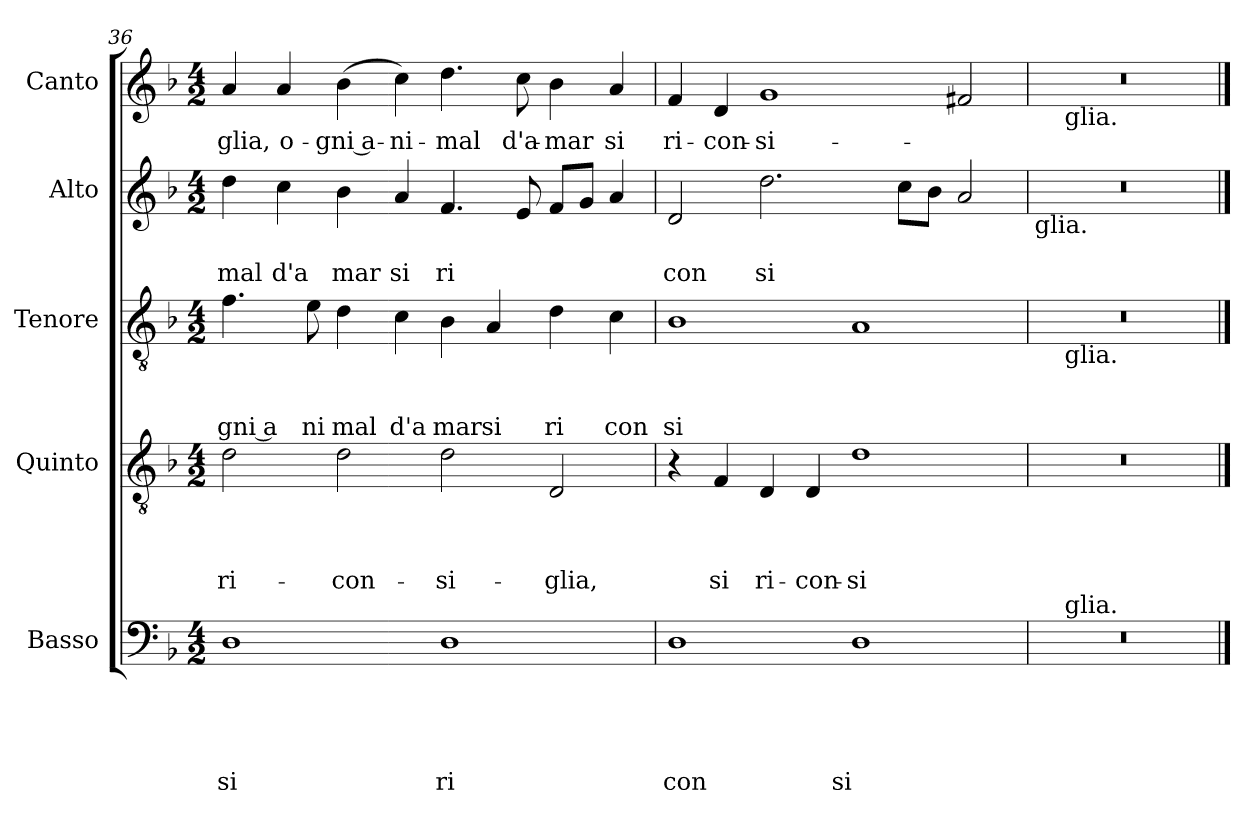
**kern	**text	**text	**text	**text	**text	**kern	**text	**text	**text	**text	**kern	**text	**text	**text	**kern	**text	**text	**kern	**text
*part5	*part5	*part5	*part5	*part5	*part5	*part4	*part4	*part4	*part4	*part4	*part3	*part3	*part3	*part3	*part2	*part2	*part2	*part1	*part1
*staff5	*staff5	*staff5	*staff5	*staff5	*staff5	*staff4	*staff4	*staff4	*staff4	*staff4	*staff3	*staff3	*staff3	*staff3	*staff2	*staff2	*staff2	*staff1	*staff1
*I"Basso	*	*	*	*	*	*I"Quinto	*	*	*	*	*I"Tenore	*	*	*	*I"Alto	*	*	*I"Canto	*
*clefF4	*	*	*	*	*	*clefGv2	*	*	*	*	*clefGv2	*	*	*	*clefG2	*	*	*clefG2	*
*k[b-]	*	*	*	*	*	*k[b-]	*	*	*	*	*k[b-]	*	*	*	*k[b-]	*	*	*k[b-]	*
*F:	*	*	*	*	*	*F:	*	*	*	*	*F:	*	*	*	*F:	*	*	*F:	*
*M4/2	*	*	*	*	*	*M4/2	*	*	*	*	*M4/2	*	*	*	*M4/2	*	*	*M4/2	*
=36	=36	=36	=36	=36	=36	=36	=36	=36	=36	=36	=36	=36	=36	=36	=36	=36	=36	=36	=36
!	!	!	!	!	!LO:LY:b	!	!	!	!	!LO:LY:b	!	!	!	!LO:LY:b:rj	!	!	!LO:LY:b	!	!LO:LY:b
1D	.	.	.	.	si	2d\	.	.	.	ri-	4.f\	.	.	gni a	4dd\	.	mal	4a/	-glia,
!	!	!	!	!	!	!	!	!	!	!	!	!	!	!	!	!	!LO:LY:b	!	!LO:LY:b
.	.	.	.	.	.	.	.	.	.	.	.	.	.	.	4cc\	.	d'a	4a/	o-
!	!	!	!	!	!	!	!	!	!	!	!	!	!	!LO:LY:b	!	!	!	!	!
.	.	.	.	.	.	.	.	.	.	.	8e\	.	.	ni	.	.	.	.	.
!	!	!	!	!	!	!	!	!	!	!LO:LY:b	!	!	!	!LO:LY:b	!	!	!LO:LY:b	!	!LO:LY:b:rj
.	.	.	.	.	.	2d\	.	.	.	-con-	4d\	.	.	mal	4b-\	.	mar	(<4b-\	-gni a-
!	!	!	!	!	!	!	!	!	!	!	!	!	!	!LO:LY:b	!	!	!LO:LY:b	!	!LO:LY:b
.	.	.	.	.	.	.	.	.	.	.	4c\	.	.	d'a	4a/	.	si	4cc\)	-ni-
!	!	!	!	!	!LO:LY:b	!	!	!	!	!LO:LY:b	!	!	!	!LO:LY:b	!	!	!LO:LY:b	!	!LO:LY:b
1D	.	.	.	.	ri	2d\	.	.	.	-si-	4B-\	.	.	mar	4.f/	.	ri	4.dd\	-mal
!	!	!	!	!	!	!	!	!	!	!	!	!	!	!LO:LY:b	!	!	!	!	!
.	.	.	.	.	.	.	.	.	.	.	4A/	.	.	si	.	.	.	.	.
!	!	!	!	!	!	!	!	!	!	!	!	!	!	!	!	!	!	!	!LO:LY:b
.	.	.	.	.	.	.	.	.	.	.	.	.	.	.	8e/	.	.	8cc\	d'a-
!	!	!	!	!	!	!	!	!	!	!LO:LY:b	!	!	!	!LO:LY:b	!	!	!	!	!LO:LY:b
.	.	.	.	.	.	2D/	.	.	.	-glia,	4d\	.	.	ri	8f/L	.	.	4b-\	-mar
.	.	.	.	.	.	.	.	.	.	.	.	.	.	.	8g/J	.	.	.	.
!	!	!	!	!	!	!	!	!	!	!	!	!	!	!LO:LY:b	!	!	!	!	!LO:LY:b
.	.	.	.	.	.	.	.	.	.	.	4c\	.	.	con	4a/	.	.	4a/	si
=37	=37	=37	=37	=37	=37	=37	=37	=37	=37	=37	=37	=37	=37	=37	=37	=37	=37	=37	=37
!	!	!	!	!	!LO:LY:b	!	!	!	!	!	!	!	!	!LO:LY:b	!	!	!LO:LY:b	!	!LO:LY:b
1D	.	.	.	.	con	4r	.	.	.	.	1B-	.	.	si	2d/	.	con	4f/	ri-
!	!	!	!	!	!	!	!	!	!	!LO:LY:b	!	!	!	!	!	!	!	!	!LO:LY:b
.	.	.	.	.	.	4F/	.	.	.	si	.	.	.	.	.	.	.	4d/	-con-
!	!	!	!	!	!	!	!	!	!	!LO:LY:b	!	!	!	!	!	!	!LO:LY:b	!	!LO:LY:b
.	.	.	.	.	.	4D/	.	.	.	ri-	.	.	.	.	2.dd\	.	si	1g	-si-
!	!	!	!	!	!	!	!	!	!	!LO:LY:b	!	!	!	!	!	!	!	!	!
.	.	.	.	.	.	4D/	.	.	.	-con-	.	.	.	.	.	.	.	.	.
!	!	!	!	!	!LO:LY:b	!	!	!	!	!LO:LY:b	!	!	!	!	!	!	!	!	!
1D	.	.	.	.	si	1d	.	.	.	-si-	1A	.	.	.	.	.	.	.	.
.	.	.	.	.	.	.	.	.	.	.	.	.	.	.	8cc\L	.	.	.	.
.	.	.	.	.	.	.	.	.	.	.	.	.	.	.	8b-\J	.	.	.	.
.	.	.	.	.	.	.	.	.	.	.	.	.	.	.	2a/	.	.	2f#/	.
=38	=38	=38	=38	=38	=38	=38	=38	=38	=38	=38	=38	=38	=38	=38	=38	=38	=38	=38	=38
!	!	!	!	!	!	!	!	!	!	!	!	!	!	!	!LO:TX:b:t=glia.	!	!	!	!
*^	*	*	*	*	*	*	*	*	*	*	*^	*	*	*	*	*	*	*^	*
0r	8ryy	.	.	.	.	.	0r	.	.	.	.	0r	8ryy	.	.	.	0r	.	.	0r	8ryy	.
!	!	!	!	!	!	!	!	!	!	!	!	!	!	!	!	!	!	!	!	!	!LO:TX:b:t=glia.	!
!	!	!	!	!	!	!	!	!	!	!	!	!	!LO:TX:b:t=glia.	!	!	!	!	!	!	!	!	!
!	!LO:TX:a:t=glia.	!	!	!	!	!	!	!	!	!	!	!	!	!	!	!	!	!	!	!	!	!
.	1...ryy	.	.	.	.	.	.	.	.	.	.	.	1...ryy	.	.	.	.	.	.	.	1...ryy	.
*v	*v	*	*	*	*	*	*	*	*	*	*	*v	*v	*	*	*	*	*	*	*v	*v	*
==	==	==	==	==	==	==	==	==	==	==	==	==	==	==	==	==	==	==	==
*-	*-	*-	*-	*-	*-	*-	*-	*-	*-	*-	*-	*-	*-	*-	*-	*-	*-	*-	*-
